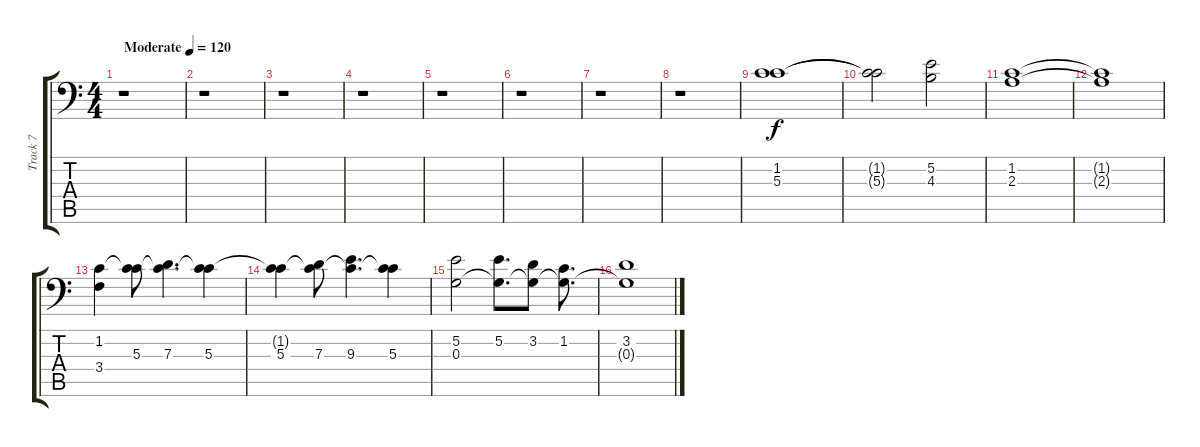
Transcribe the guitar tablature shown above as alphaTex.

\track ("Track 7" "Track 7") {instrument synthstrings1}
\staff {score tabs}
\tuning (E4 B3 G3 D3 A2 E1) {hide}
\ts (4 4)
\tempo (120 "Moderate")
\clef f4
\ks c
r.1{dy f instrument synthstrings1} |
r.1 |
r.1 |
r.1 |
r.1 |
r.1 |
r.1 |
r.1 |
(1.2 5.3).1 |
(1.2{t} 5.3{t}).2 (5.2 4.3).2 |
(1.2 2.3).1 |
(1.2{t} 2.3{t}).1 |
(1.2 3.4).4 (1.2{t} 5.3).8 (1.2{t} 7.3).4{d} (1.2{t} 5.3).4 |
(1.2{t} 5.3).4 (1.2{t} 7.3).8 (1.2{t} 9.3).4{d} (1.2{t} 5.3).4 |
(5.2 0.3).2 (5.2 0.3{t}).8{d} (3.2 0.3{t}).8 (1.2 0.3{t}).8{d} |
(3.2 0.3{t}).1
